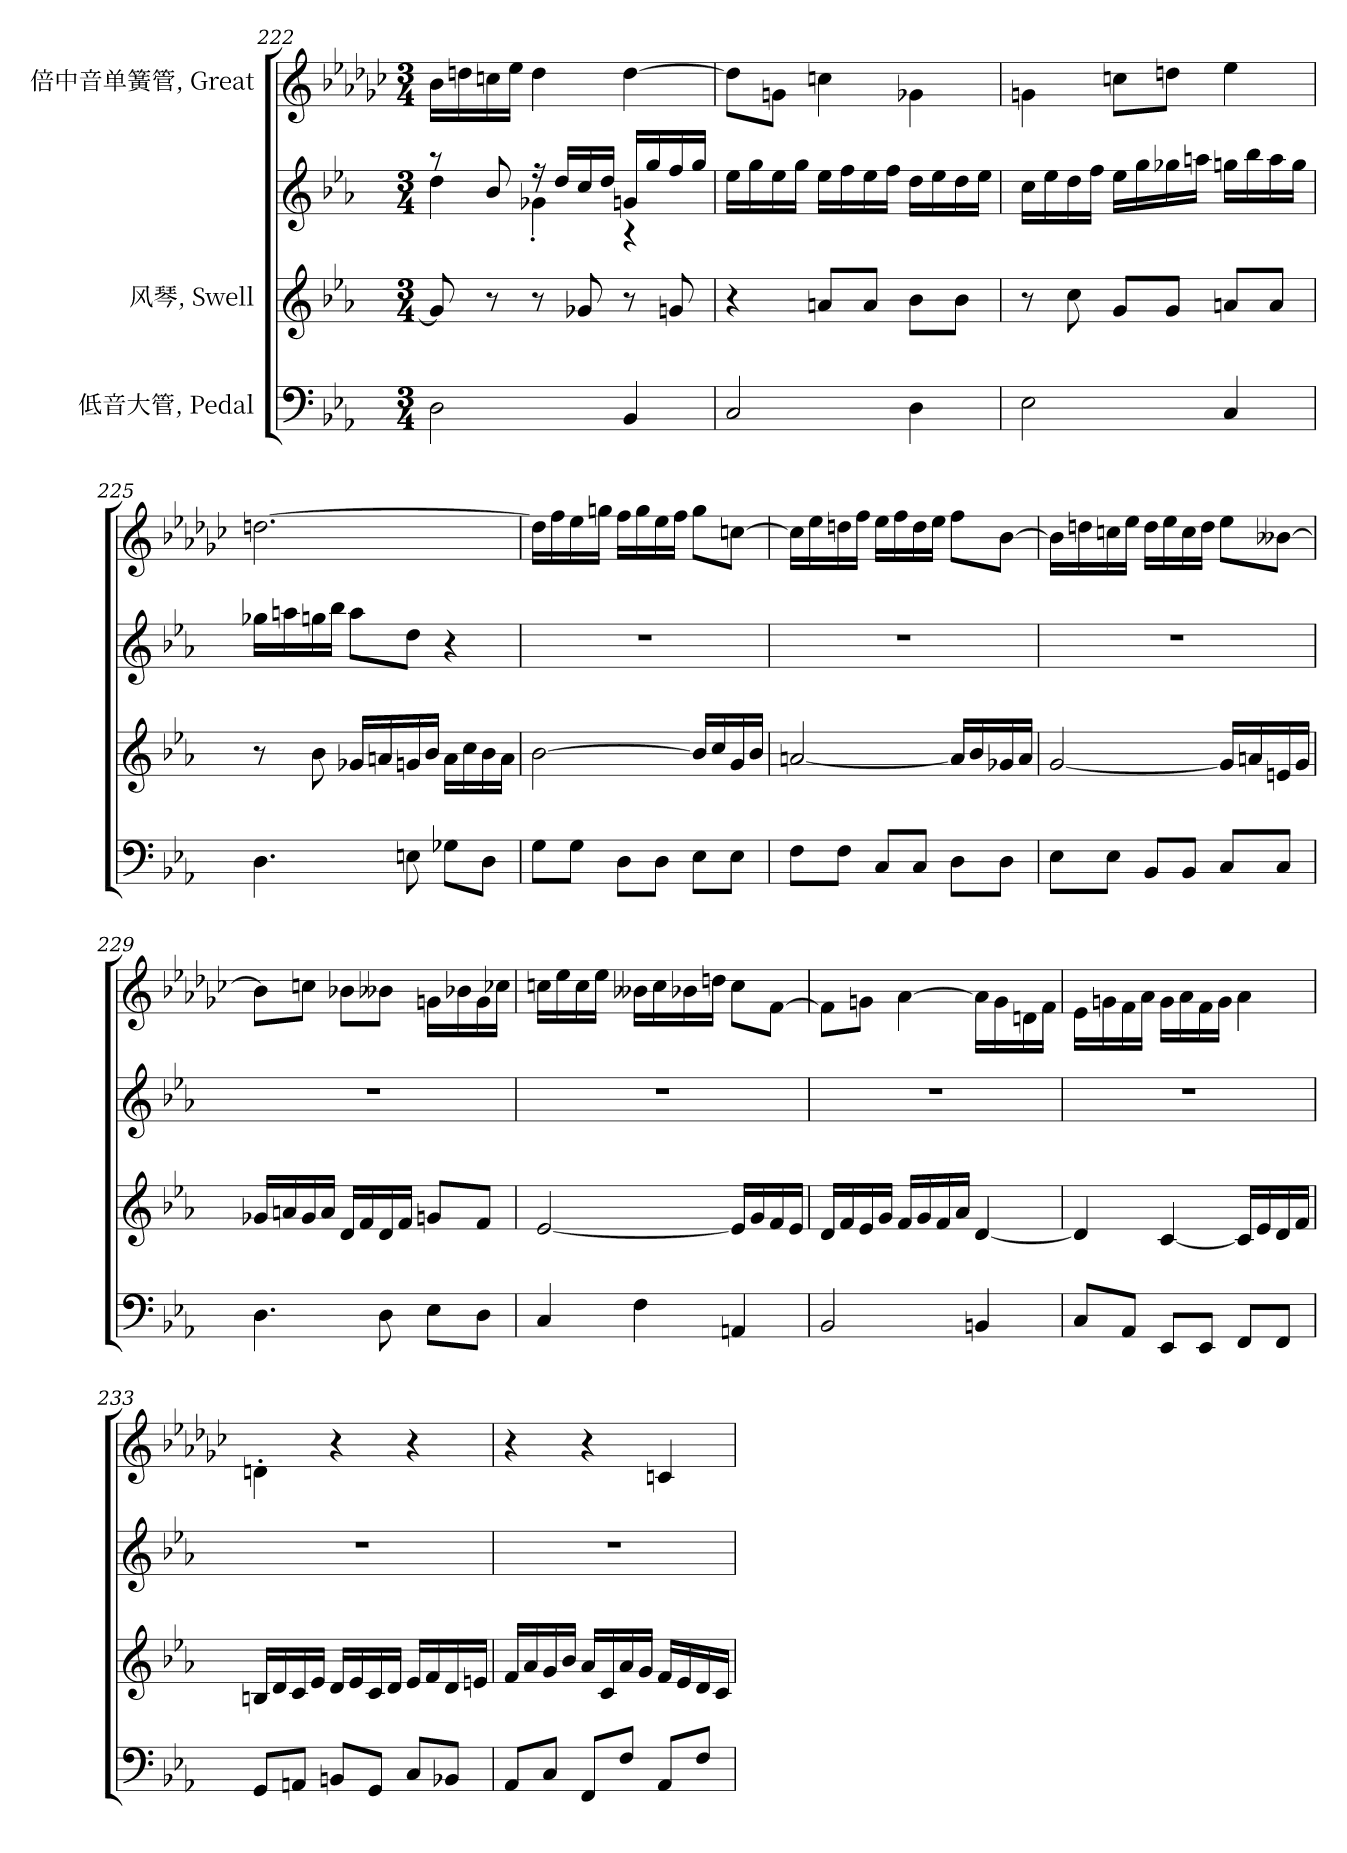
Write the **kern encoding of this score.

**kern	**kern	**kern	**kern
*part3	*part2	*part2	*part1
*staff4	*staff3	*staff2	*staff1
*I"低音大管, Pedal	*I"风琴, Swell	*	*I"倍中音单簧管, Great
*clefF4	*clefG2	*clefG2	*clefG2
*ITrd7c12	*	*	*ITrd12c21
*k[b-e-a-]	*k[b-e-a-]	*k[b-e-a-]	*k[b-e-a-d-g-c-]
*M3/4	*M3/4	*M3/4	*M3/4
=222	=222	=222	=222
*	*	*^	*
2DD\	8g/]	8r	4dd\	16B-\LL
.	.	.	.	16dn\
.	8r	8b-/	.	16cn\
.	.	.	.	16e-\JJ
.	8r	16r	4g-X'\	4d\
.	.	16dd/LL	.	.
.	8g-X/	16cc/	.	.
.	.	16dd/JJ	.	.
4BBB-/	8r	16gn/LL	4r	[4d\
.	.	16gg/	.	.
.	8gn/	16ff/	.	.
.	.	16gg/JJ	.	.
*	*	*v	*v	*
!!LO:PB:g=z
=223	=223	=223	=223
2CC/	4r	16ee-\LL	8d\L]
.	.	16gg\	.
.	.	16ee-\	8Gn\J
.	.	16gg\JJ	.
.	8an/L	16ee-\LL	4cn\
.	.	16ff\	.
.	8a/J	16ee-\	.
.	.	16ff\JJ	.
4DD\	8b-\L	16dd\LL	4G-X\
.	.	16ee-\	.
.	8b-\J	16dd\	.
.	.	16ee-\JJ	.
=224	=224	=224	=224
2EE-\	8r	16cc\LL	4Gn\
.	.	16ee-\	.
.	8cc\	16dd\	.
.	.	16ff\JJ	.
.	8g/L	16ee-\LL	8cn\L
.	.	16gg\	.
.	8g/J	16gg-X\	8dn\J
.	.	16aan\JJ	.
4CC/	8an/L	16ggn\LL	4e-\
.	.	16bb-\	.
.	8a/J	16aa\	.
.	.	16gg\JJ	.
!!LO:LB:g=z
=225	=225	=225	=225
4.DD\	8r	16gg-X\LL	[2.dn\
.	.	16aan\	.
.	8b-\	16ggn\	.
.	.	16bb-\JJ	.
.	16g-X/LL	8aa\L	.
.	16an/	.	.
8EEn\	16gn/	8dd\J	.
.	16b-/JJ	.	.
8GG-X\L	16a\LL	4r	.
.	16cc\	.	.
8DD\J	16b-\	.	.
.	16a\JJ	.	.
=226	=226	=226	=226
8GG\L	[2b-\	2.r	16d\LL]
.	.	.	16f\
8GG\J	.	.	16e-\
.	.	.	16gn\JJ
8DD\L	.	.	16f\LL
.	.	.	16g\
8DD\J	.	.	16e-\
.	.	.	16f\JJ
8EE-\L	16b-/LL]	.	8g\L
.	16cc/	.	.
8EE-\J	16g/	.	[8cn\J
.	16b-/JJ	.	.
!!LO:LB:g=z
=227	=227	=227	=227
8FF\L	[2an/	2.r	16c\LL]
.	.	.	16e-\
8FF\J	.	.	16dn\
.	.	.	16f\JJ
8CC/L	.	.	16e-\LL
.	.	.	16f\
8CC/J	.	.	16d\
.	.	.	16e-\JJ
8DD\L	16a/LL]	.	8f\L
.	16b-/	.	.
8DD\J	16g-X/	.	[8B-\J
.	16a/JJ	.	.
=228	=228	=228	=228
8EE-\L	[2g/	2.r	16B-\LL]
.	.	.	16dn\
8EE-\J	.	.	16cn\
.	.	.	16e-\JJ
8BBB-/L	.	.	16d\LL
.	.	.	16e-\
8BBB-/J	.	.	16c\
.	.	.	16d\JJ
8CC/L	16g/LL]	.	8e-\L
.	16an/	.	.
8CC/J	16en/	.	[8B--X\J
.	16g/JJ	.	.
!!LO:PB:g=z
=229	=229	=229	=229
4.DD\	16g-X/LL	2.r	8B--\L]
.	16an/	.	.
.	16g-/	.	8cn\J
.	16a/JJ	.	.
.	16d/LL	.	8B-X\L
.	16f/	.	.
8DD\	16d/	.	8B--X\J
.	16f/JJ	.	.
8EE-\L	8gn/L	.	16Gn\LL
.	.	.	16B-X\
8DD\J	8f/J	.	16G\
.	.	.	16c-X\JJ
=230	=230	=230	=230
4CC/	[2e-/	2.r	16cn\LL
.	.	.	16e-\
.	.	.	16c\
.	.	.	16e-\JJ
4FF\	.	.	16B--X\LL
.	.	.	16c\
.	.	.	16B-X\
.	.	.	16dn\JJ
4AAAn/	16e-/LL]	.	8c\L
.	16g/	.	.
.	16f/	.	[8F\J
.	16e-/JJ	.	.
!!LO:LB:g=z
=231	=231	=231	=231
2BBB-/	16d/LL	2.r	8F\L]
.	16f/	.	.
.	16e-/	.	8Gn\J
.	16g/JJ	.	.
.	16f/LL	.	[4A-\
.	16g/	.	.
.	16f/	.	.
.	16a-/JJ	.	.
4BBBn/	[4d/	.	16A-\LL]
.	.	.	16G\
.	.	.	16Dn\
.	.	.	16F\JJ
=232	=232	=232	=232
8CC/L	4d/]	2.r	16E-\LL
.	.	.	16Gn\
8AAA-/J	.	.	16F\
.	.	.	16A-\JJ
8EEE-/L	[4c/	.	16G\LL
.	.	.	16A-\
8EEE-/J	.	.	16F\
.	.	.	16G\JJ
8FFF/L	16c/LL]	.	4A-\
.	16e-/	.	.
8FFF/J	16d/	.	.
.	16f/JJ	.	.
=233	=233	=233	=233
8GGG/L	16Bn/LL	2.r	4Dn'\
.	16d/	.	.
8AAAn/J	16c/	.	.
.	16e-/JJ	.	.
8BBBn/L	16d/LL	.	4r
.	16e-/	.	.
8GGG/J	16c/	.	.
.	16d/JJ	.	.
8CC/L	16e-/LL	.	4r
.	16f/	.	.
8BBB-X/J	16d/	.	.
.	16en/JJ	.	.
!!LO:LB:g=z
=234	=234	=234	=234
8AAA-/L	16f/LL	2.r	4r
.	16a-/	.	.
8CC/J	16g/	.	.
.	16b-/JJ	.	.
8FFF/L	16a-/LL	.	4r
.	16c/	.	.
8FF/J	16a-/	.	.
.	16g/JJ	.	.
8AAA-/L	16f/LL	.	4Cn/
.	16e-/	.	.
8FF/J	16d/	.	.
.	16c/JJ	.	.
=	=	=	=
*-	*-	*-	*-
